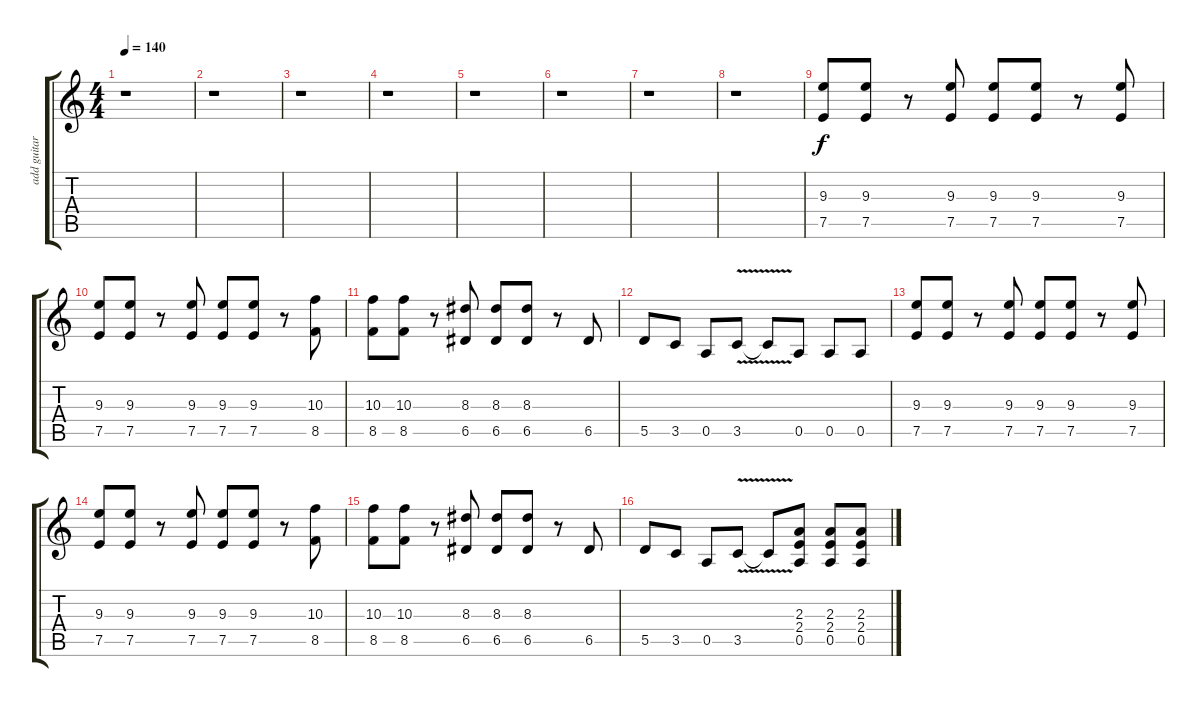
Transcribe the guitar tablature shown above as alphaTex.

\track ("add guitar" "add guitar") {instrument distortionguitar}
\staff {score tabs}
\tuning (E4 B3 G3 D3 A2 E2) {hide}
\ts (4 4)
\tempo 140
\clef g2
\ks c
r.1{dy f} |
r.1 |
r.1 |
r.1 |
r.1 |
r.1 |
r.1 |
r.1 |
(9.3 7.5).8{volume 13} (9.3 7.5).8 r.8 (9.3 7.5).8 (9.3 7.5).8 (9.3 7.5).8 r.8 (9.3 7.5).8 |
(9.3 7.5).8 (9.3 7.5).8 r.8 (9.3 7.5).8 (9.3 7.5).8 (9.3 7.5).8 r.8 (10.3 8.5).8 |
(10.3 8.5).8 (10.3 8.5).8 r.8 (8.3 6.5).8 (8.3 6.5).8 (8.3 6.5).8 r.8 6.5.8 |
5.5.8 3.5.8 0.5.8 3.5{v}.8 3.5{t}.8 0.5.8 0.5.8 0.5.8 |
(9.3 7.5).8{volume 13} (9.3 7.5).8 r.8 (9.3 7.5).8 (9.3 7.5).8 (9.3 7.5).8 r.8 (9.3 7.5).8 |
(9.3 7.5).8 (9.3 7.5).8 r.8 (9.3 7.5).8 (9.3 7.5).8 (9.3 7.5).8 r.8 (10.3 8.5).8 |
(10.3 8.5).8 (10.3 8.5).8 r.8 (8.3 6.5).8 (8.3 6.5).8 (8.3 6.5).8 r.8 6.5.8 |
5.5.8 3.5.8 0.5.8 3.5{v}.8 3.5{t}.8 (2.3 2.4 0.5).8 (2.3 2.4 0.5).8 (2.3 2.4 0.5).8
